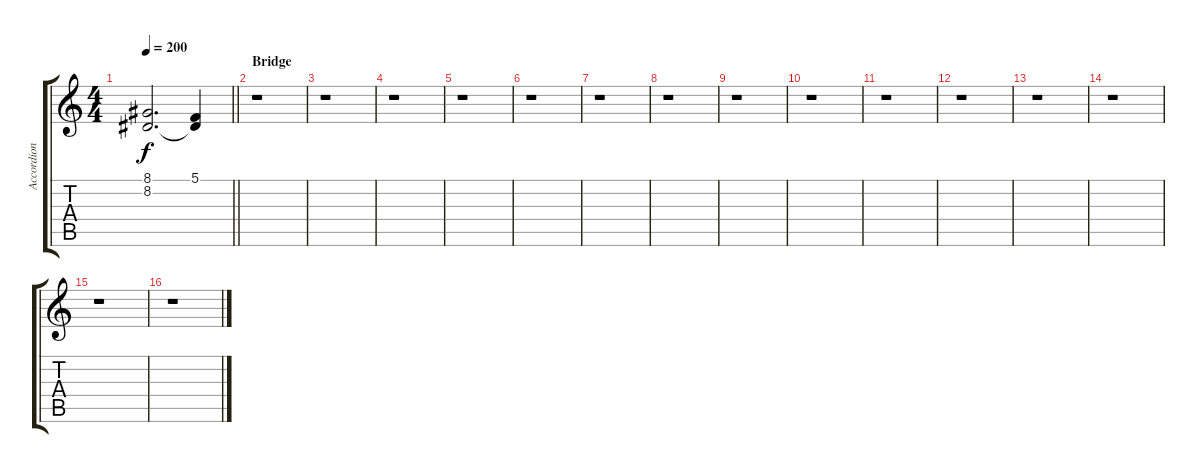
\track ("Accordion" "Accordion") {instrument accordion}
\staff {score tabs}
\tuning (C4 G3 Eb3 Bb2 F2 C2) {hide}
\ts (4 4)
\tempo 200
\clef g2
\barLineRight lightlight
\ks c
(8.1{t} 8.2{t}).2{d dy f} (5.1 8.2{t}).4 |
\section ("" "Bridge")
r.1 |
r.1 |
r.1 |
r.1 |
r.1 |
r.1 |
r.1 |
r.1 |
r.1 |
r.1 |
r.1 |
r.1 |
r.1 |
r.1 |
r.1
